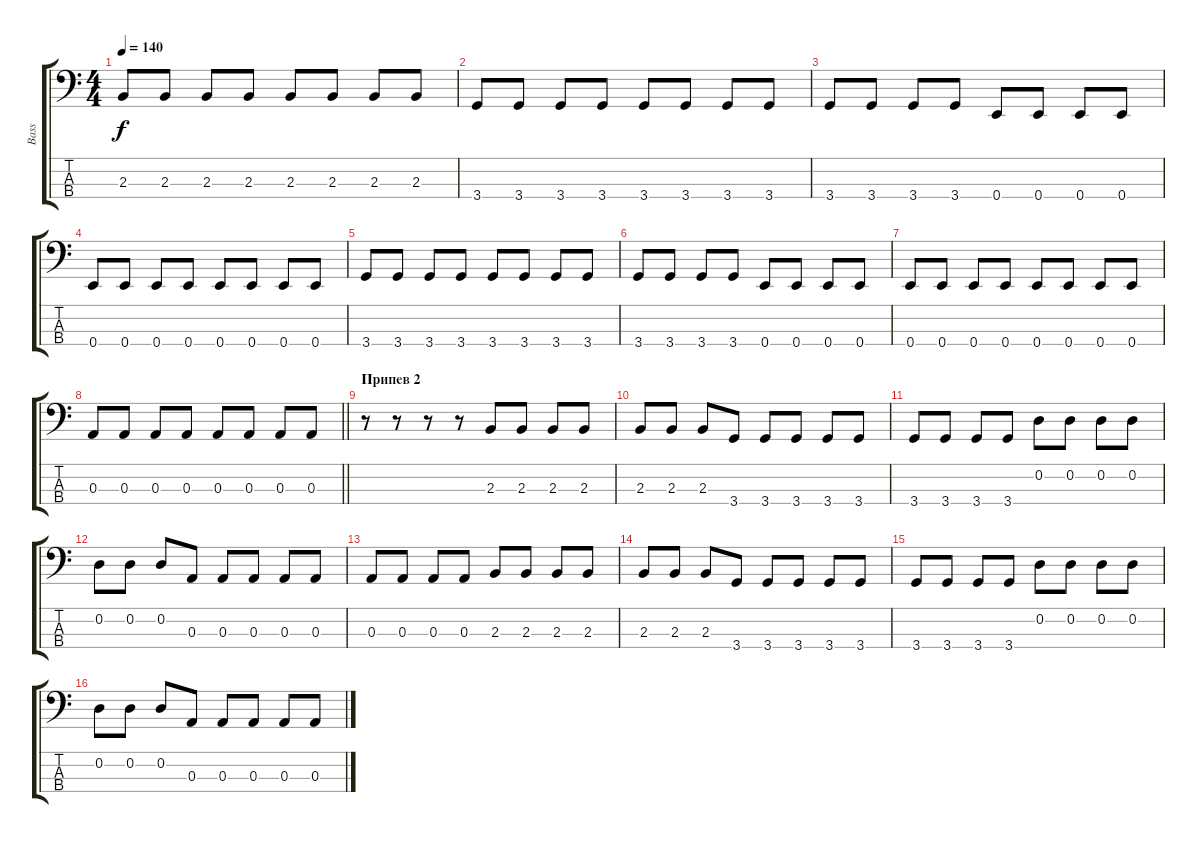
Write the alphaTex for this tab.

\track ("Bass" "Bass") {instrument electricbassfinger}
\staff {score tabs}
\tuning (G2 D2 A1 E1) {hide}
\ts (4 4)
\tempo 140
\clef f4
\ks c
2.3.8{dy f} 2.3.8 2.3.8 2.3.8 2.3.8 2.3.8 2.3.8 2.3.8 |
3.4.8 3.4.8 3.4.8 3.4.8 3.4.8 3.4.8 3.4.8 3.4.8 |
3.4.8 3.4.8 3.4.8 3.4.8 0.4.8 0.4.8 0.4.8 0.4.8 |
0.4.8 0.4.8 0.4.8 0.4.8 0.4.8 0.4.8 0.4.8 0.4.8 |
3.4.8 3.4.8 3.4.8 3.4.8 3.4.8 3.4.8 3.4.8 3.4.8 |
3.4.8 3.4.8 3.4.8 3.4.8 0.4.8 0.4.8 0.4.8 0.4.8 |
0.4.8 0.4.8 0.4.8 0.4.8 0.4.8 0.4.8 0.4.8 0.4.8 |
\barLineRight lightlight
0.3.8 0.3.8 0.3.8 0.3.8 0.3.8 0.3.8 0.3.8 0.3.8 |
\section ("" "Припев 2")
r.8 r.8 r.8 r.8 2.3.8 2.3.8 2.3.8 2.3.8 |
2.3.8 2.3.8 2.3.8 3.4.8 3.4.8 3.4.8 3.4.8 3.4.8 |
3.4.8 3.4.8 3.4.8 3.4.8 0.2.8 0.2.8 0.2.8 0.2.8 |
0.2.8 0.2.8 0.2.8 0.3.8 0.3.8 0.3.8 0.3.8 0.3.8 |
0.3.8 0.3.8 0.3.8 0.3.8 2.3.8 2.3.8 2.3.8 2.3.8 |
2.3.8 2.3.8 2.3.8 3.4.8 3.4.8 3.4.8 3.4.8 3.4.8 |
3.4.8 3.4.8 3.4.8 3.4.8 0.2.8 0.2.8 0.2.8 0.2.8 |
0.2.8 0.2.8 0.2.8 0.3.8 0.3.8 0.3.8 0.3.8 0.3.8
